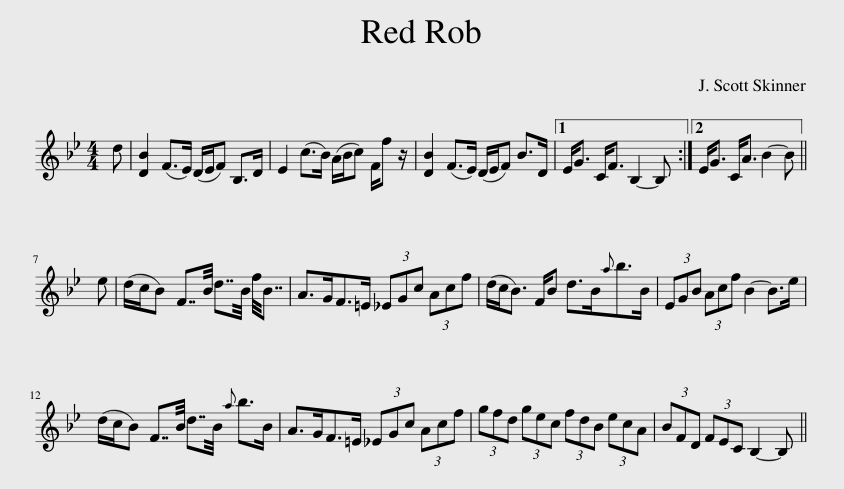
X:1
L:1/8
M:4/4
I:linebreak $
K:Bb
V:1 treble
V:1
 d | [DB]2 (F>E) (D/E/F) B,>D | E2 (c>B) (A/B/c) F/f z/ | [DB]2 (F>E) (D/E/F) B>D |1 E<G C<F B,2- B, :|2 %5
 E<G C<A B2- B ||$ e | (d/c/B) F7/4B/4 d7/4B/4 f/4B7/4 | A>GF>=E (3_EGc (3Acf | (d/c<B) F/B d>B{a}b>B | %10
 (3EGB (3Acf B2- B>e |$ (d/c/B) F7/4B/4 d7/4B/4{a} b>B | A>GF>=E (3_EGc (3Acf | (3gfd (3gec (3fdB (3ecA | (3BFD (3FEC B,2- B, || %15
